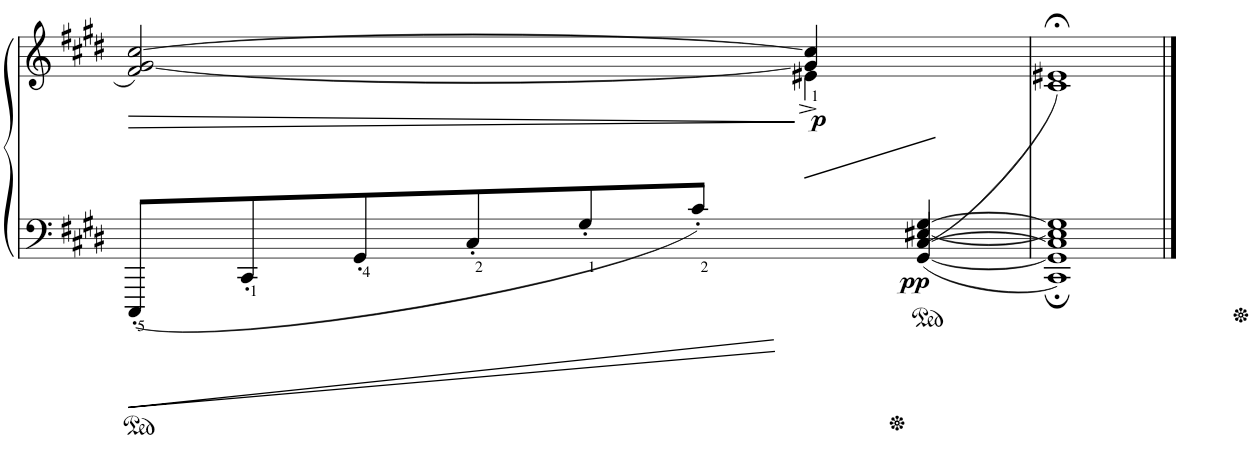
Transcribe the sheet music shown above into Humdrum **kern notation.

**kern	**kern	**dynam
*part1	*part1	*part1
*staff2	*staff1	*staff1/2
*I"Piano	*	*
*I'Pno.	*	*
!!LO:PB:g=z
*clefF4	*clefG2	*
*k[f#c#g#d#]	*k[f#c#g#d#]	*
*M4/4	*M4/4	*
*met(c)	*met(c)	*
=100	=100	=100
*^	*	*
*ped	*	*	*
*	*Xbrackettup	*	*
!	!	!	!LO:HP:b
*	*	*^	*
2.ryy	12CCC#'/L	2f#/ [2g#/ [2cc#/	2ryy	>
.	12CC#'/	.	.	.
.	12GG#'/	.	.	.
.	12C#'/	.	.	.
.	12G#'/	.	.	.
.	12c#'/J	.	.	.
!	!	!	!	!LO:DY:n=1:b
.	4ryy	4g#/];< 4cc#/];<	4e#X^<\	] p
*	*	*Xped	*	*
!	!	!	!	!LO:DY:n=2:b=2
([4E#X/;< [4G#/;<	[4GG#/ [4C#/	4ryy	4ryy	pp
*v	*v	*	*	*
*	*v	*v	*
=101	=101	=101
1CC#; 1GG#]; 1C#]; 1E#]; 1G#];	1c#;< 1e#X;<)	.
==	==	==
*-	*-	*-
